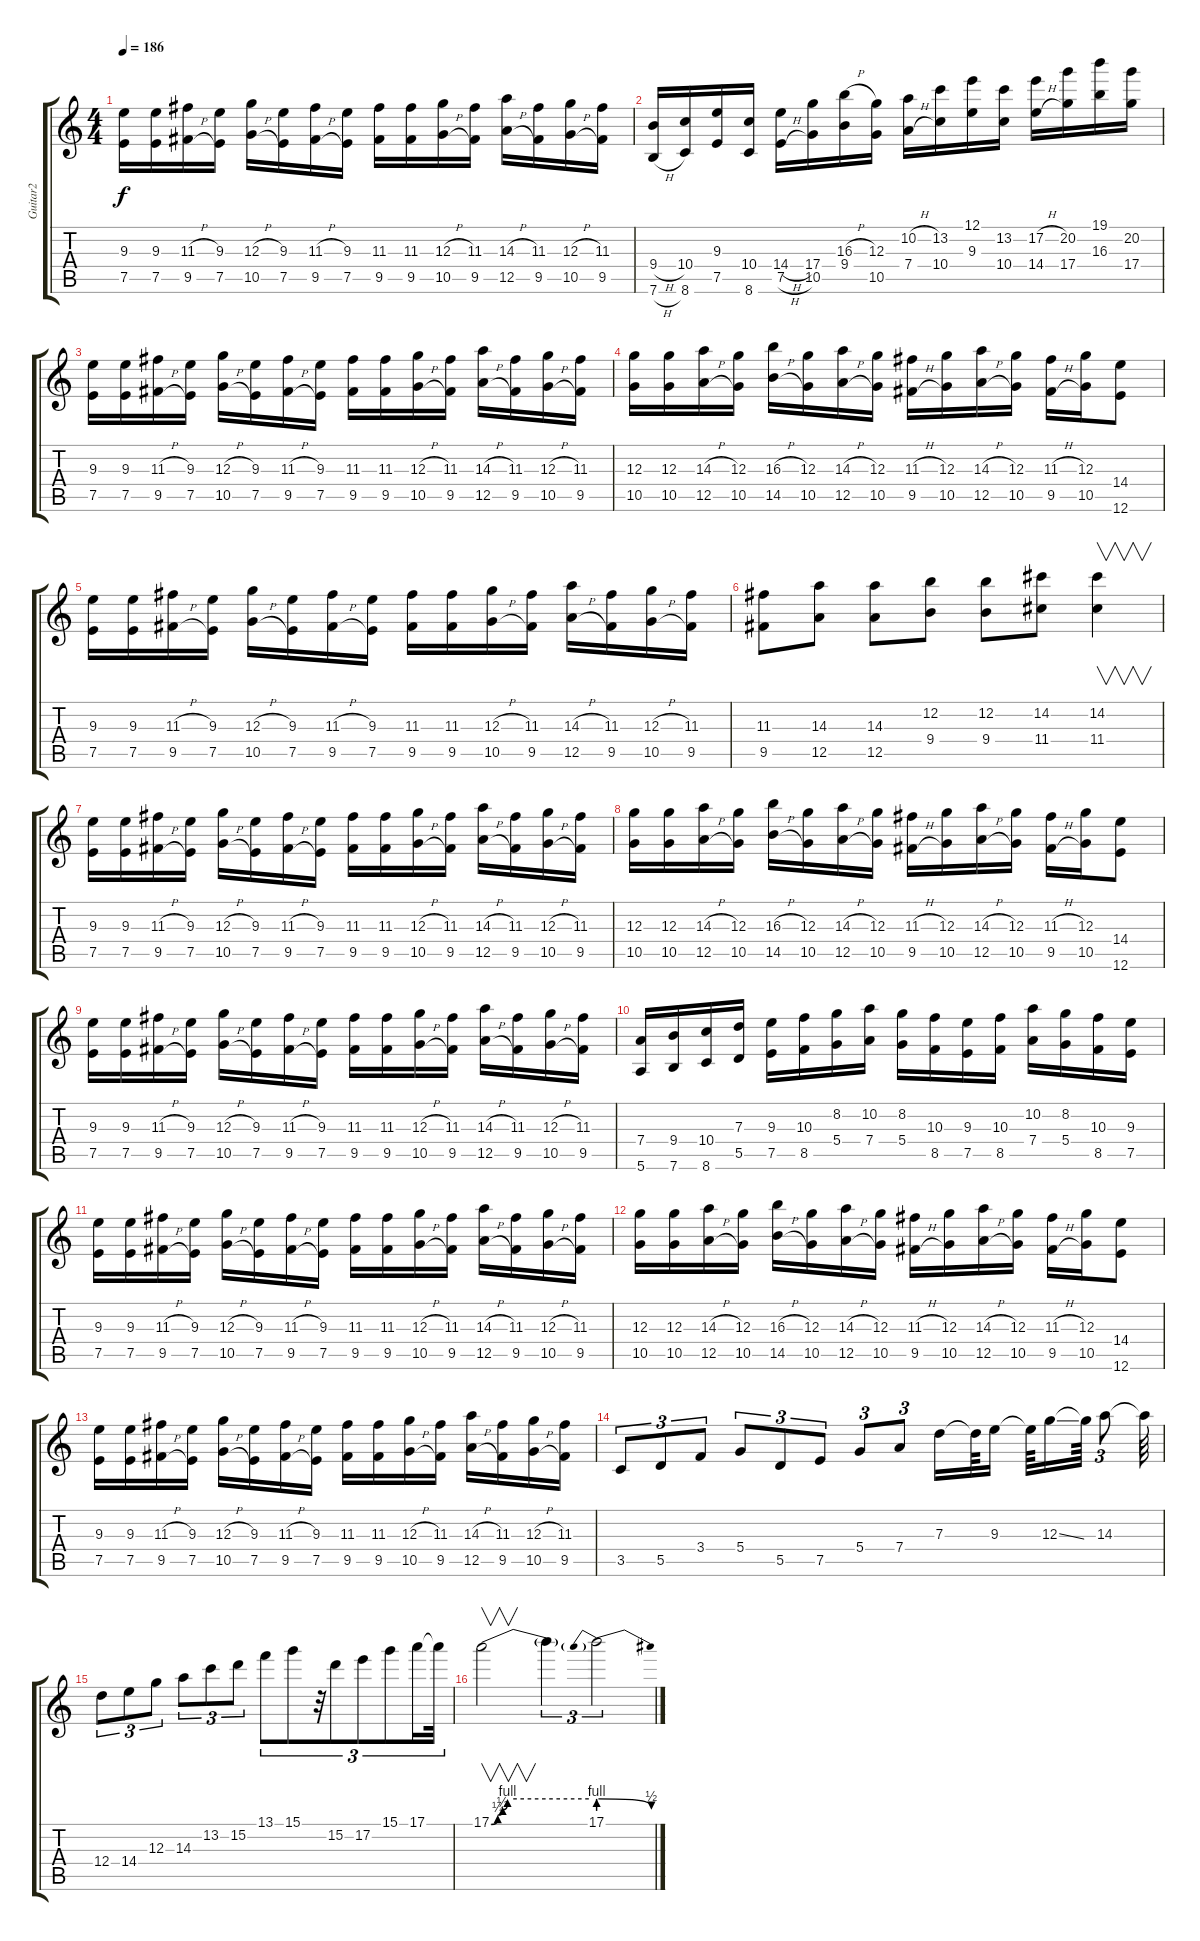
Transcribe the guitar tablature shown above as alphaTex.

\track ("Guitar2" "Guitar2") {instrument distortionguitar}
\staff {score tabs}
\tuning (E4 B3 G3 D3 A2 E2) {hide}
\ts (4 4)
\tempo 186
\clef g2
\ks c
(9.3 7.5).16{dy f} (9.3 7.5).16 (11.3{h} 9.5{h}).16 (9.3 7.5).16 (12.3{h} 10.5{h}).16 (9.3 7.5).16 (11.3{h} 9.5{h}).16 (9.3 7.5).16 (11.3 9.5).16 (11.3 9.5).16 (12.3{h} 10.5{h}).16 (11.3 9.5).16 (14.3{h} 12.5{h}).16 (11.3 9.5).16 (12.3{h} 10.5{h}).16 (11.3 9.5).16 |
(9.4{h} 7.6{h}).16 (10.4 8.6).16 (9.3 7.5).16 (10.4 8.6).16 (14.4{h} 7.5{h}).16 (17.4 10.5).16 (16.3{h} 9.4).16 (12.3 10.5).16 (10.2{h} 7.4{h}).16 (13.2 10.4).16 (12.1 9.3).16 (13.2 10.4).16 (17.2{h} 14.4{h}).16 (20.2 17.4).16 (19.1 16.3).16 (20.2 17.4).16 |
(9.3 7.5).16 (9.3 7.5).16 (11.3{h} 9.5{h}).16 (9.3 7.5).16 (12.3{h} 10.5{h}).16 (9.3 7.5).16 (11.3{h} 9.5{h}).16 (9.3 7.5).16 (11.3 9.5).16 (11.3 9.5).16 (12.3{h} 10.5{h}).16 (11.3 9.5).16 (14.3{h} 12.5{h}).16 (11.3 9.5).16 (12.3{h} 10.5{h}).16 (11.3 9.5).16 |
(12.3 10.5).16 (12.3 10.5).16 (14.3{h} 12.5{h}).16 (12.3 10.5).16 (16.3{h} 14.5{h}).16 (12.3 10.5).16 (14.3{h} 12.5{h}).16 (12.3 10.5).16 (11.3{h} 9.5{h}).16 (12.3 10.5).16 (14.3{h} 12.5{h}).16 (12.3 10.5).16 (11.3{h} 9.5{h}).16 (12.3 10.5).16 (14.4 12.6).8 |
(9.3 7.5).16 (9.3 7.5).16 (11.3{h} 9.5{h}).16 (9.3 7.5).16 (12.3{h} 10.5{h}).16 (9.3 7.5).16 (11.3{h} 9.5{h}).16 (9.3 7.5).16 (11.3 9.5).16 (11.3 9.5).16 (12.3{h} 10.5{h}).16 (11.3 9.5).16 (14.3{h} 12.5{h}).16 (11.3 9.5).16 (12.3{h} 10.5{h}).16 (11.3 9.5).16 |
(11.3 9.5).8 (14.3 12.5).8 (14.3 12.5).8 (12.2 9.4).8 (12.2 9.4).8 (14.2 11.4).8 (14.2 11.4).4{v} |
(9.3 7.5).16 (9.3 7.5).16 (11.3{h} 9.5{h}).16 (9.3 7.5).16 (12.3{h} 10.5{h}).16 (9.3 7.5).16 (11.3{h} 9.5{h}).16 (9.3 7.5).16 (11.3 9.5).16 (11.3 9.5).16 (12.3{h} 10.5{h}).16 (11.3 9.5).16 (14.3{h} 12.5{h}).16 (11.3 9.5).16 (12.3{h} 10.5{h}).16 (11.3 9.5).16 |
(12.3 10.5).16 (12.3 10.5).16 (14.3{h} 12.5{h}).16 (12.3 10.5).16 (16.3{h} 14.5{h}).16 (12.3 10.5).16 (14.3{h} 12.5{h}).16 (12.3 10.5).16 (11.3{h} 9.5{h}).16 (12.3 10.5).16 (14.3{h} 12.5{h}).16 (12.3 10.5).16 (11.3{h} 9.5{h}).16 (12.3 10.5).16 (14.4 12.6).8 |
(9.3 7.5).16 (9.3 7.5).16 (11.3{h} 9.5{h}).16 (9.3 7.5).16 (12.3{h} 10.5{h}).16 (9.3 7.5).16 (11.3{h} 9.5{h}).16 (9.3 7.5).16 (11.3 9.5).16 (11.3 9.5).16 (12.3{h} 10.5{h}).16 (11.3 9.5).16 (14.3{h} 12.5{h}).16 (11.3 9.5).16 (12.3{h} 10.5{h}).16 (11.3 9.5).16 |
(7.4 5.6).16 (9.4 7.6).16 (10.4 8.6).16 (7.3 5.5).16 (9.3 7.5).16 (10.3 8.5).16 (8.2 5.4).16 (10.2 7.4).16 (8.2 5.4).16 (10.3 8.5).16 (9.3 7.5).16 (10.3 8.5).16 (10.2 7.4).16 (8.2 5.4).16 (10.3 8.5).16 (9.3 7.5).16 |
(9.3 7.5).16 (9.3 7.5).16 (11.3{h} 9.5{h}).16 (9.3 7.5).16 (12.3{h} 10.5{h}).16 (9.3 7.5).16 (11.3{h} 9.5{h}).16 (9.3 7.5).16 (11.3 9.5).16 (11.3 9.5).16 (12.3{h} 10.5{h}).16 (11.3 9.5).16 (14.3{h} 12.5{h}).16 (11.3 9.5).16 (12.3{h} 10.5{h}).16 (11.3 9.5).16 |
(12.3 10.5).16 (12.3 10.5).16 (14.3{h} 12.5{h}).16 (12.3 10.5).16 (16.3{h} 14.5{h}).16 (12.3 10.5).16 (14.3{h} 12.5{h}).16 (12.3 10.5).16 (11.3{h} 9.5{h}).16 (12.3 10.5).16 (14.3{h} 12.5{h}).16 (12.3 10.5).16 (11.3{h} 9.5{h}).16 (12.3 10.5).16 (14.4 12.6).8 |
(9.3 7.5).16 (9.3 7.5).16 (11.3{h} 9.5{h}).16 (9.3 7.5).16 (12.3{h} 10.5{h}).16 (9.3 7.5).16 (11.3{h} 9.5{h}).16 (9.3 7.5).16 (11.3 9.5).16 (11.3 9.5).16 (12.3{h} 10.5{h}).16 (11.3 9.5).16 (14.3{h} 12.5{h}).16 (11.3 9.5).16 (12.3{h} 10.5{h}).16 (11.3 9.5).16 |
3.5.8{tu (3 2)} 5.5.8{tu (3 2)} 3.4.8{tu (3 2)} 5.4.8{tu (3 2)} 5.5.8{tu (3 2)} 7.5.8{tu (3 2)} 5.4.8{tu (3 2)} 7.4.8{tu (3 2)} 7.3.16 7.3{t}.64 9.3.16 9.3{t}.64 12.3{ss}.16 12.3{t}.64 14.3.8{tu (3 2)} 14.3{t}.64 |
12.4.8{tu (3 2)} 14.4.8{tu (3 2)} 12.3.8{tu (3 2)} 14.3.8{tu (3 2)} 13.2.8{tu (3 2)} 15.2.8{tu (3 2)} 13.1.8{tu (3 2)} 15.1.8{tu (3 2)} r.32{tu (3 2)} 15.2.8{tu (3 2)} 17.2.8{tu (3 2)} 15.1.8{tu (3 2)} 17.1.16{tu (3 2)} 17.1{t}.32{tu (3 2)} |
17.1{be (custom 0 0 4 1 7 2 10 4 60 4)}.2{v} 17.1{t}.4{tu (3 2)} 17.1{be (prebendrelease 0 4 60 2)}.2{tu (3 2)}
